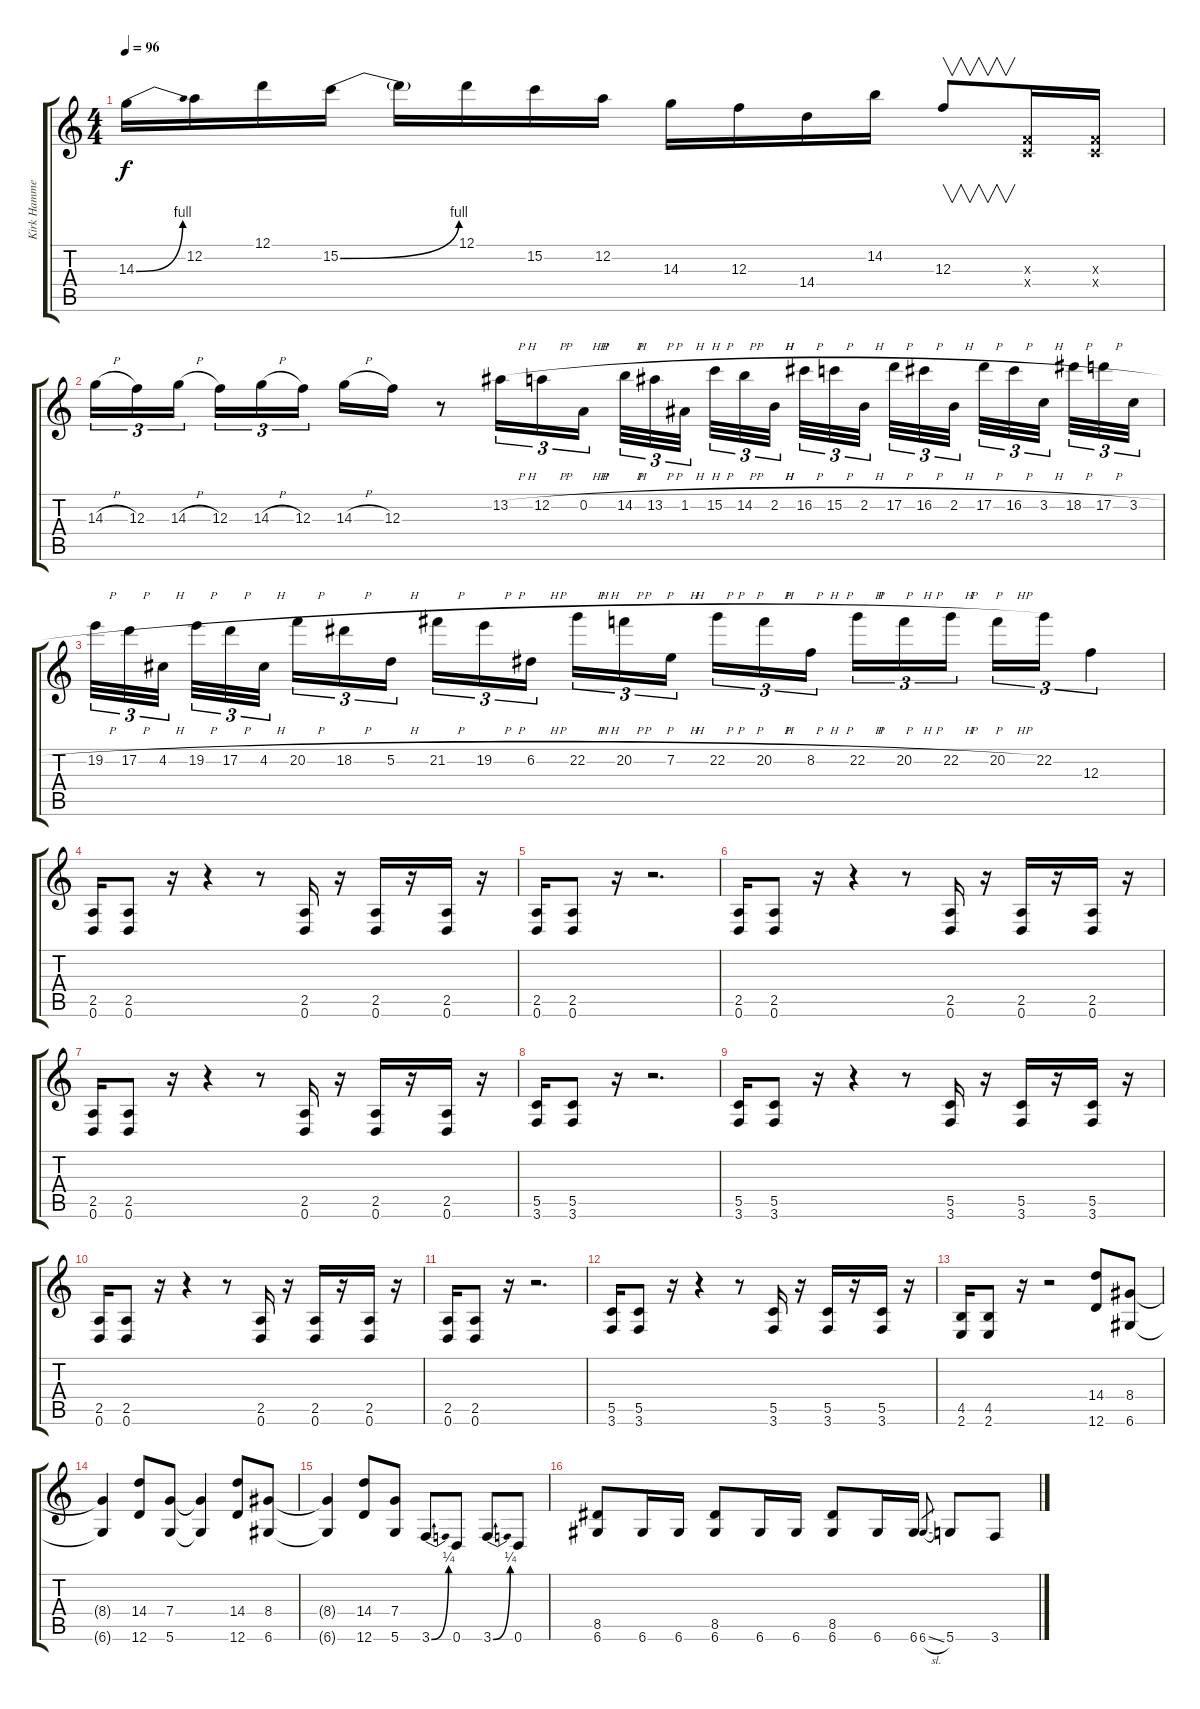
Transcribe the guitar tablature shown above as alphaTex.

\track ("Kirk Hammet" "Kirk Hamme") {instrument distortionguitar}
\staff {score tabs}
\tuning (D4 A3 F3 C3 G2 D2) {hide}
\ts (4 4)
\tempo 96
\clef g2
\ks c
14.3{be (bend 0 0 60 4)}.16{dy f} 12.2.16 12.1.16 15.2{be (bend 0 0 60 4)}.16 15.2{t}.16 12.1.16 15.2.16 12.2.16 14.3.16 12.3.16 14.4.16 14.2.16 12.3.8{v} (0.3{x} 0.4{x}).16 (0.3{x} 0.4{x}).16 |
14.3{h}.16{tu (3 2)} 12.3.16{tu (3 2)} 14.3{h}.16{tu (3 2)} 12.3.16{tu (3 2)} 14.3{h}.16{tu (3 2)} 12.3.16{tu (3 2)} 14.3{h}.16 12.3.16 r.8 13.2{h}.16{tu (3 2)} 12.2{h}.16{tu (3 2)} 0.2{h}.16{tu (3 2)} 14.2{h}.32{tu (3 2)} 13.2{h}.32{tu (3 2)} 1.2{h}.32{tu (3 2)} 15.2{h}.32{tu (3 2)} 14.2{h}.32{tu (3 2)} 2.2{h}.32{tu (3 2)} 16.2{h}.32{tu (3 2)} 15.2{h}.32{tu (3 2)} 2.2{h}.32{tu (3 2)} 17.2{h}.32{tu (3 2)} 16.2{h}.32{tu (3 2)} 2.2{h}.32{tu (3 2)} 17.2{h}.32{tu (3 2)} 16.2{h}.32{tu (3 2)} 3.2{h}.32{tu (3 2)} 18.2{h}.32{tu (3 2)} 17.2{h}.32{tu (3 2)} 3.2{h}.32{tu (3 2)} |
19.2{h}.32{tu (3 2)} 17.2{h}.32{tu (3 2)} 4.2{h}.32{tu (3 2)} 19.2{h}.32{tu (3 2)} 17.2{h}.32{tu (3 2)} 4.2{h}.32{tu (3 2)} 20.2{h}.16{tu (3 2)} 18.2{h}.16{tu (3 2)} 5.2{h}.16{tu (3 2)} 21.2{h}.16{tu (3 2)} 19.2{h}.16{tu (3 2)} 6.2{h}.16{tu (3 2)} 22.2{h}.16{tu (3 2)} 20.2{h}.16{tu (3 2)} 7.2{h}.16{tu (3 2)} 22.2{h}.16{tu (3 2)} 20.2{h}.16{tu (3 2)} 8.2{h}.16{tu (3 2)} 22.2{h}.16{tu (3 2)} 20.2{h}.16{tu (3 2)} 22.2{h}.16{tu (3 2)} 20.2{h}.16{tu (3 2)} 22.2.16{tu (3 2)} 12.3.4{tu (3 2)} |
(2.5 0.6).16 (2.5 0.6).8 r.16 r.4 r.8 (2.5 0.6).16 r.16 (2.5 0.6).16 r.16 (2.5 0.6).16 r.16 |
(2.5 0.6).16 (2.5 0.6).8 r.16 r.2{d} |
(2.5 0.6).16 (2.5 0.6).8 r.16 r.4 r.8 (2.5 0.6).16 r.16 (2.5 0.6).16 r.16 (2.5 0.6).16 r.16 |
(2.5 0.6).16 (2.5 0.6).8 r.16 r.4 r.8 (2.5 0.6).16 r.16 (2.5 0.6).16 r.16 (2.5 0.6).16 r.16 |
(5.5 3.6).16 (5.5 3.6).8 r.16 r.2{d} |
(5.5 3.6).16 (5.5 3.6).8 r.16 r.4 r.8 (5.5 3.6).16 r.16 (5.5 3.6).16 r.16 (5.5 3.6).16 r.16 |
(2.5 0.6).16 (2.5 0.6).8 r.16 r.4 r.8 (2.5 0.6).16 r.16 (2.5 0.6).16 r.16 (2.5 0.6).16 r.16 |
(2.5 0.6).16 (2.5 0.6).8 r.16 r.2{d} |
(5.5 3.6).16 (5.5 3.6).8 r.16 r.4 r.8 (5.5 3.6).16 r.16 (5.5 3.6).16 r.16 (5.5 3.6).16 r.16 |
(4.5 2.6).16 (4.5 2.6).8 r.16 r.2 (14.4 12.6).8 (8.4 6.6).8 |
(8.4{t} 6.6{t}).4 (14.4 12.6).8 (7.4 5.6).8 (7.4{t} 5.6{t}).4 (14.4 12.6).8 (8.4 6.6).8 |
(8.4{t} 6.6{t}).4 (14.4 12.6).8 (7.4 5.6).8 3.6{be (bend 0 0 60 1)}.8 0.6.8 3.6{be (bend 0 0 60 1)}.8 0.6.8 |
(8.5 6.6).8 6.6.16 6.6.16 (8.5 6.6).8 6.6.16 6.6.16 (8.5 6.6).8 6.6.16 6.6.16 6.6{sl}.8{gr} 5.6.8 3.6.8
